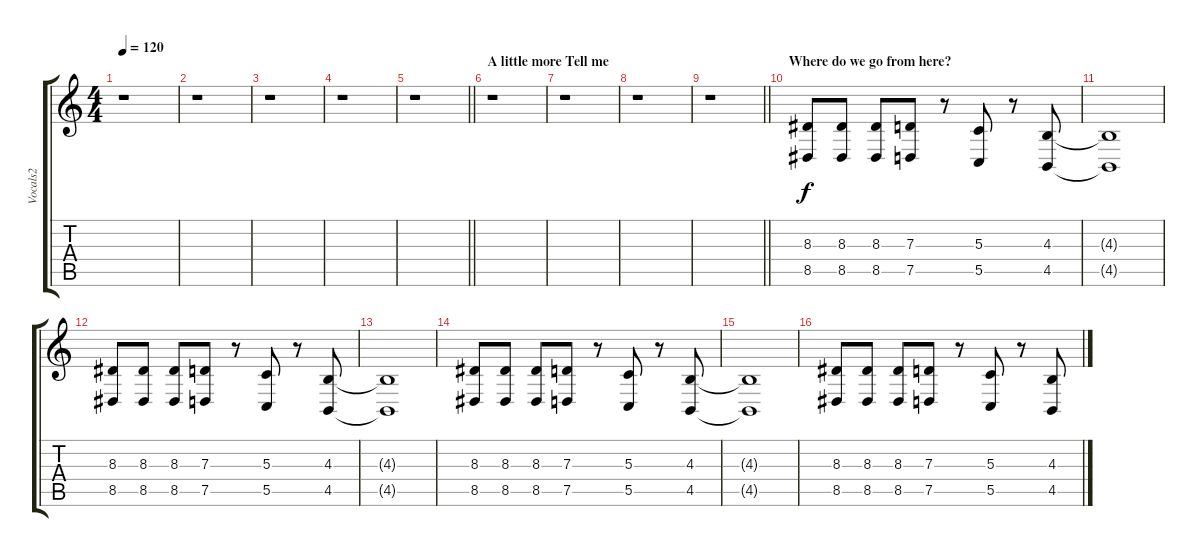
\track ("Vocals2" "Vocals2") {instrument stringensemble2}
\staff {score tabs}
\tuning (E4 C4 G3 C3 G2 C2) {hide}
\ts (4 4)
\tempo 120
\clef g2
\ks c
r.1{dy f} |
r.1 |
r.1 |
r.1 |
\barLineRight lightlight
r.1 |
\section ("" "A little more Tell me")
r.1 |
r.1 |
r.1 |
\barLineRight lightlight
r.1 |
\section ("" "Where do we go from here?")
(8.3 8.5).8 (8.3 8.5).8 (8.3 8.5).8 (7.3 7.5).8 r.8 (5.3 5.5).8 r.8 (4.3 4.5).8 |
(4.3{t} 4.5{t}).1 |
(8.3 8.5).8 (8.3 8.5).8 (8.3 8.5).8 (7.3 7.5).8 r.8 (5.3 5.5).8 r.8 (4.3 4.5).8 |
(4.3{t} 4.5{t}).1 |
(8.3 8.5).8 (8.3 8.5).8 (8.3 8.5).8 (7.3 7.5).8 r.8 (5.3 5.5).8 r.8 (4.3 4.5).8 |
(4.3{t} 4.5{t}).1 |
(8.3 8.5).8 (8.3 8.5).8 (8.3 8.5).8 (7.3 7.5).8 r.8 (5.3 5.5).8 r.8 (4.3 4.5).8
